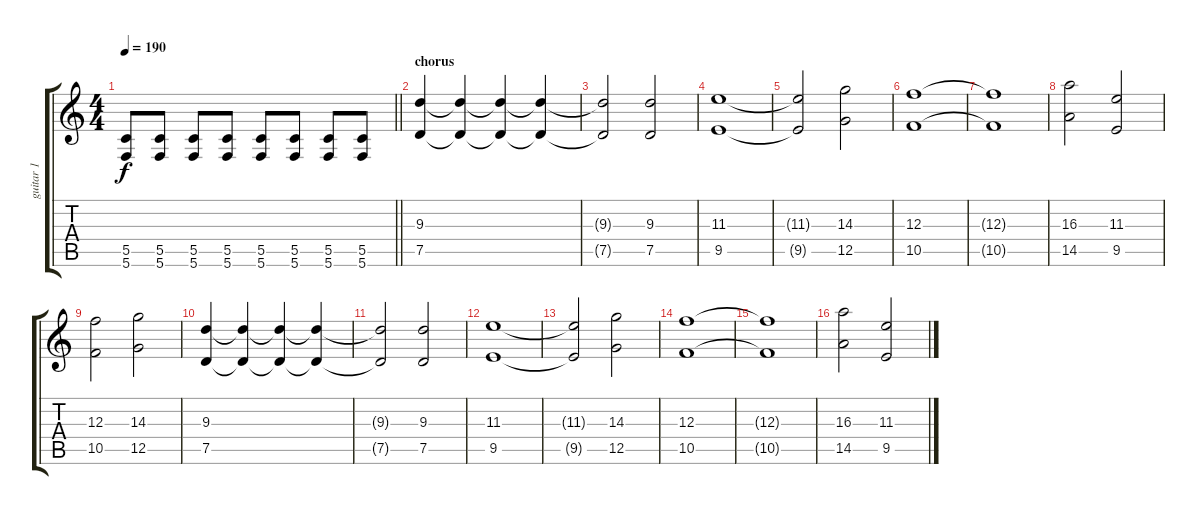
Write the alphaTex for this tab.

\track ("guitar 1" "guitar 1") {instrument distortionguitar}
\staff {score tabs}
\tuning (D4 A3 F3 C3 G2 C2) {hide}
\ts (4 4)
\tempo 190
\clef g2
\barLineRight lightlight
\ks c
(5.5 5.6).8{dy f} (5.5 5.6).8 (5.5 5.6).8 (5.5 5.6).8 (5.5 5.6).8 (5.5 5.6).8 (5.5 5.6).8 (5.5 5.6).8 |
\section ("" "chorus")
(9.3 7.5).4 (9.3{t} 7.5{t}).4 (9.3{t} 7.5{t}).4 (9.3{t} 7.5{t}).4 |
(9.3{t} 7.5{t}).2 (9.3 7.5).2 |
(11.3 9.5).1 |
(11.3{t} 9.5{t}).2 (14.3 12.5).2 |
(12.3 10.5).1 |
(12.3{t} 10.5{t}).1 |
(16.3 14.5).2 (11.3 9.5).2 |
(12.3 10.5).2 (14.3 12.5).2 |
(9.3 7.5).4 (9.3{t} 7.5{t}).4 (9.3{t} 7.5{t}).4 (9.3{t} 7.5{t}).4 |
(9.3{t} 7.5{t}).2 (9.3 7.5).2 |
(11.3 9.5).1 |
(11.3{t} 9.5{t}).2 (14.3 12.5).2 |
(12.3 10.5).1 |
(12.3{t} 10.5{t}).1 |
(16.3 14.5).2 (11.3 9.5).2
